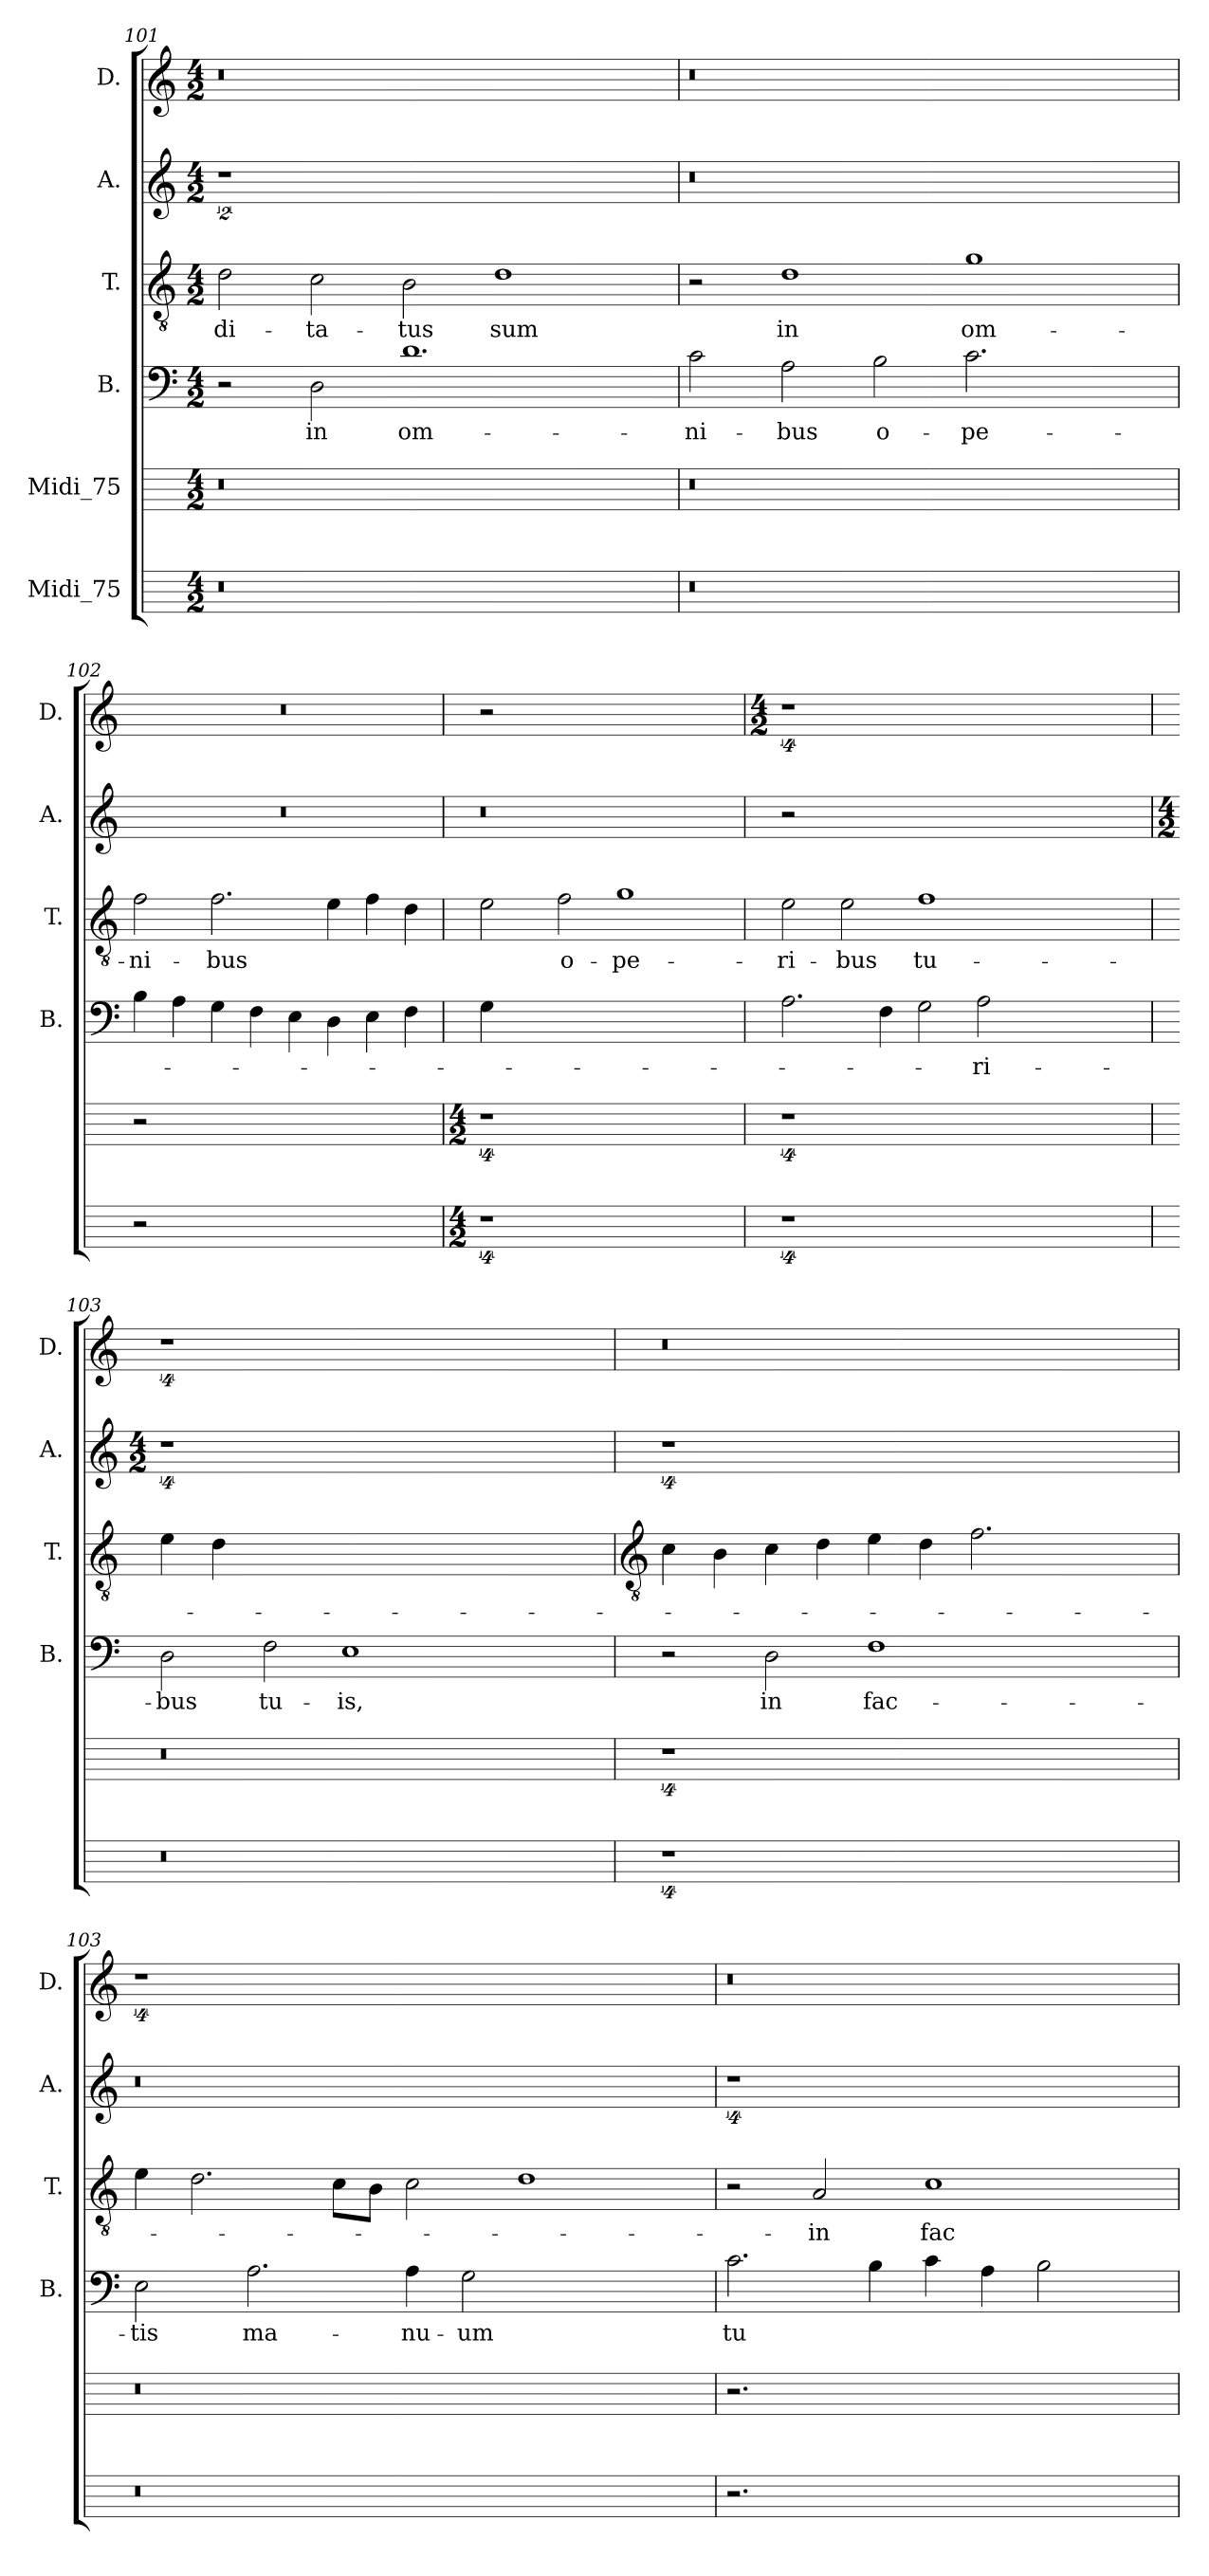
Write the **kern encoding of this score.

**kern	**kern	**kern	**text	**kern	**text	**kern	**kern
*part6	*part5	*part4	*part4	*part3	*part3	*part2	*part1
*staff6	*staff5	*staff4	*staff4	*staff3	*staff3	*staff2	*staff1
*I"Midi_75	*I"Midi_75	*I"B.	*	*I"T.	*	*I"A.	*I"D.
*	*	*I'B.	*	*I'T.	*	*I'A.	*I'D.
*	*	*clefF4	*	*clefGv2	*	*clefG2	*clefG2
*	*	*k[]	*	*k[]	*	*k[]	*k[]
*	*	*C:	*	*C:	*	*C:	*C:
*M4/2	*M4/2	*M4/2	*	*M4/2	*	*M4/2	*M4/2
=101	=101	=101	=101	=101	=101	=101	=101
!	!	!	!	!	!LO:LY:b	!	!
0r	0r	2r	.	2d	-di-	2%5r	0r
!	!	!	!LO:LY:b	!	!LO:LY:b	!	!
.	.	2D	in	2c	-ta-	.	.
!	!	!	!LO:LY:b	!	!LO:LY:b	!	!
.	.	1.d	om-	2B	-tus	.	.
!	!	!	!	!	!LO:LY:b	!	!
.	.	.	.	1d	sum	.	.
2ryy	2ryy	.	.	.	.	.	2ryy
=102	=102	=102	=102	=102	=102	=102	=102
!	!	!	!LO:LY:b	!	!	!	!
0r	0r	2c	-ni-	2r	.	0r	0r
!	!	!	!LO:LY:b	!	!LO:LY:b	!	!
.	.	2A	-bus	1d	in	.	.
!	!	!	!LO:LY:b	!	!	!	!
.	.	2B	o-	.	.	.	.
!	!	!	!LO:LY:b	!	!LO:LY:b	!	!
.	.	2.c	-pe-	1g	om-	.	.
2ryy	2ryy	.	.	.	.	2ryy	2ryy
.	.	4ryy	.	.	.	.	.
=102	=102	=102	=102	=102	=102	=102	=102
!	!	!	!	!	!LO:LY:b	!	!
2r	2r	4B	.	2f	-ni-	0r	0r
.	.	4A	.	.	.	.	.
!	!	!	!	!	!LO:LY:b	!	!
1.ryy	1.ryy	4G	.	2.f	-bus	.	.
.	.	4F	.	.	.	.	.
.	.	4E	.	.	.	.	.
.	.	4D	.	4e	.	.	.
.	.	4E	.	4f	.	.	.
.	.	4F	.	4d	.	.	.
!!LO:LB:g=z
=102	=102	=102	=102	=102	=102	=102	=102
*M4/2	*M4/2	*	*	*	*	*	*
4%9r	4%9r	4G	.	2e	.	0r	2r
.	.	0ryy	.	.	.	.	.
!	!	!	!	!	!LO:LY:b	!	!
.	.	.	.	2f	o-	.	1..ryy
!	!	!	!	!	!LO:LY:b	!	!
.	.	.	.	1g	-pe-	.	.
.	.	.	.	4ryy	.	4ryy	.
!!LO:LB:g=z
=103	=103	=103	=103	=103	=103	=103	=103
*	*	*	*	*	*	*	*M4/2
!	!	!	!	!	!LO:LY:b	!	!
4%11r	4%11r	2.A	.	2e	-ri-	2r	4%9r
!	!	!	!	!	!LO:LY:b	!	!
.	.	.	.	2e	-bus	0ryy	.
.	.	4F	.	.	.	.	.
!	!	!	!	!	!LO:LY:b	!	!
.	.	2G	.	1f	tu-	.	.
!	!	!	!LO:LY:b	!	!	!	!
.	.	2A	-ri-	.	.	.	.
.	.	2.ryy	.	2.ryy	.	.	.
.	.	.	.	.	.	.	2ryy
.	.	.	.	.	.	4ryy	.
!!LO:LB:g=z
=103	=103	=103	=103	=103	=103	=103	=103
*	*	*	*	*	*	*M4/2	*
!	!	!	!LO:LY:b	!	!	!	!
0r	0r	2D	-bus	4e	.	4%9r	4%11r
.	.	.	.	4d	.	.	.
!	!	!	!LO:LY:b	!	!	!	!
.	.	2F	tu-	0ryy	.	.	.
!	!	!	!LO:LY:b	!	!	!	!
.	.	1E	-is,	.	.	.	.
2.ryy	2.ryy	2.ryy	.	.	.	.	.
.	.	.	.	.	.	2ryy	.
.	.	.	.	4ryy	.	.	.
!!LO:LB:g=z
=103	=103	=103	=103	=103	=103	=103	=103
*	*	*	*	*clefGv2	*	*	*
4%9r	4%9r	2r	.	4c	.	4%11r	0r
.	.	.	.	4B	.	.	.
!	!	!	!LO:LY:b	!	!	!	!
.	.	2D	in	4c	.	.	.
.	.	.	.	4d	.	.	.
!	!	!	!LO:LY:b	!	!	!	!
.	.	1F	fac-	4e	.	.	.
.	.	.	.	4d	.	.	.
.	.	.	.	2.f	.	.	.
.	.	2.ryy	.	.	.	.	2.ryy
2ryy	2ryy	.	.	2ryy	.	.	.
=103	=103	=103	=103	=103	=103	=103	=103
!	!	!	!LO:LY:b	!	!	!	!
0r	0r	2E	-tis	4e	.	0r	4%9r
.	.	.	.	2.d	.	.	.
!	!	!	!LO:LY:b	!	!	!	!
.	.	2.A	ma-	.	.	.	.
.	.	.	.	8cL	.	.	.
.	.	.	.	8BJ	.	.	.
!	!	!	!LO:LY:b	!	!	!	!
.	.	4A	-nu-	2c	.	.	.
!	!	!	!LO:LY:b	!	!	!	!
.	.	2G	-um	.	.	.	.
.	.	.	.	1d	.	.	.
2.ryy	2.ryy	2.ryy	.	.	.	2.ryy	.
.	.	.	.	.	.	.	2ryy
=103	=103	=103	=103	=103	=103	=103	=103
!	!	!	!LO:LY:b	!	!	!	!
2.r	2.r	2.c	tu	2r	.	4%9r	0r
!	!	!	!	!	!LO:LY:b	!	!
.	.	.	.	2A	-in	.	.
1.ryy	1.ryy	4B	.	.	.	.	.
!	!	!	!	!	!LO:LY:b	!	!
.	.	4c	.	1c	fac-	.	.
.	.	4A	.	.	.	.	.
.	.	2B	.	.	.	.	.
.	.	4ryy	.	4ryy	.	.	4ryy
=	=	=	=	=	=	=	=
*-	*-	*-	*-	*-	*-	*-	*-
